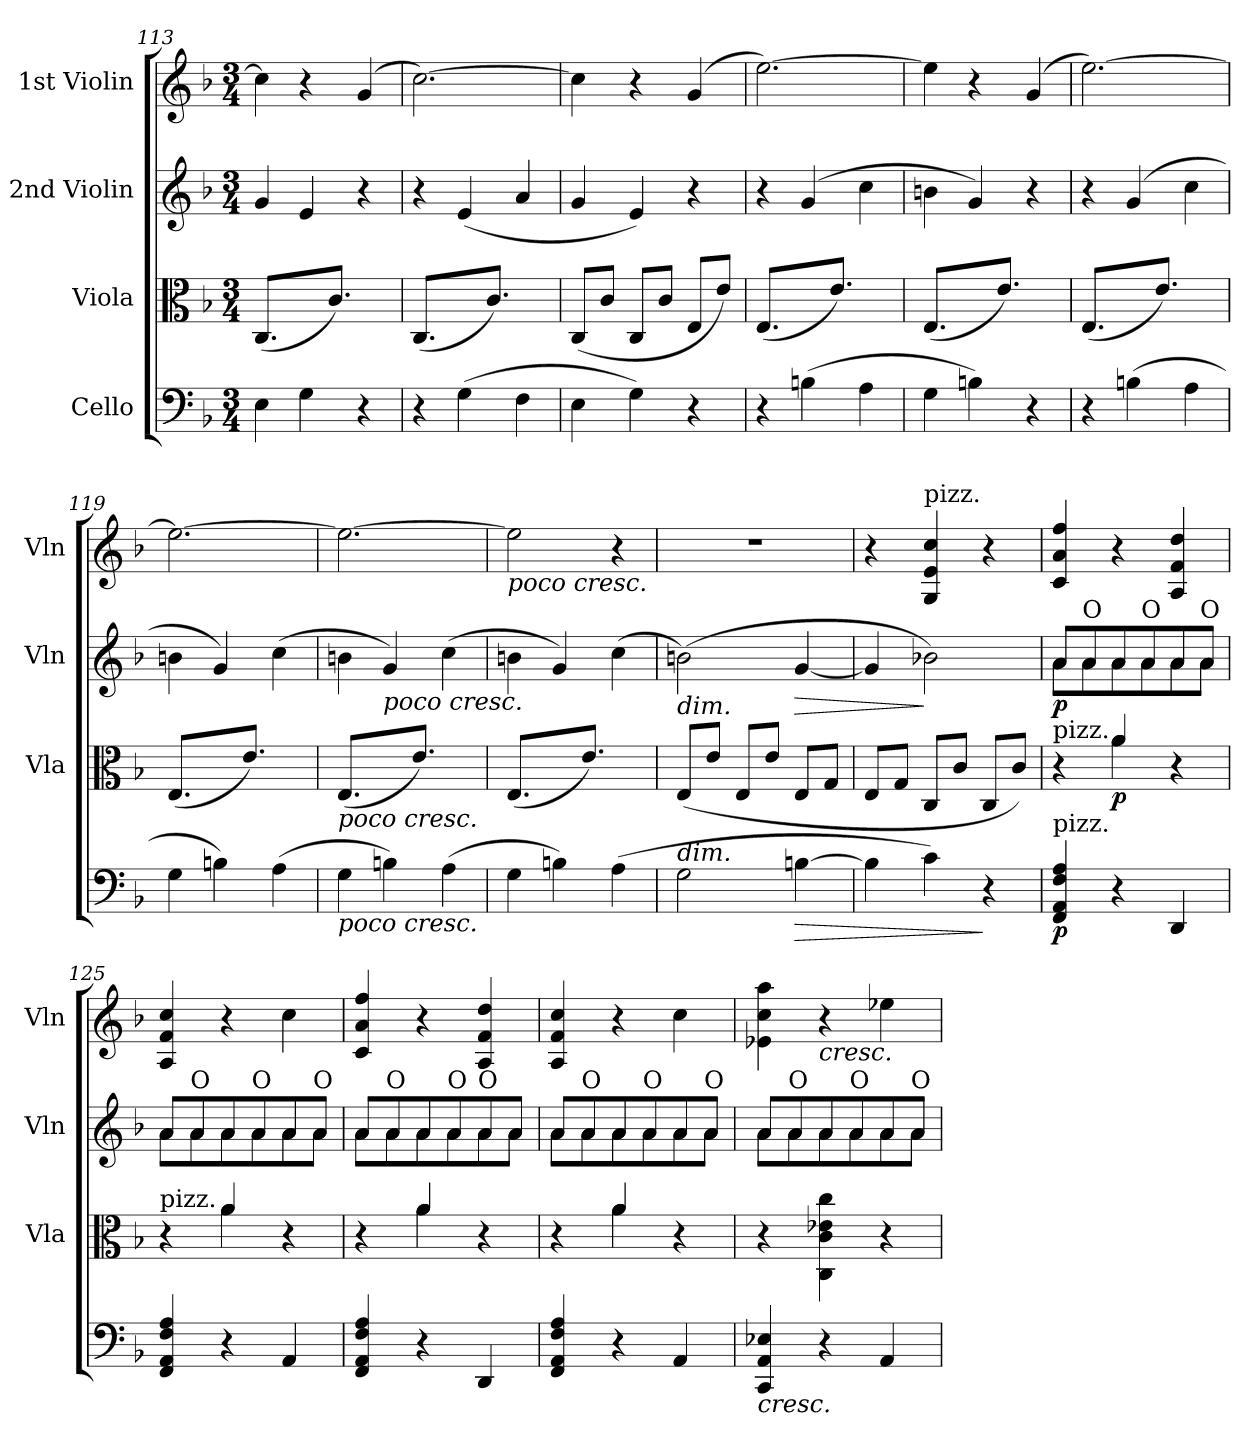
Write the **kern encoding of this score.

**kern	**dynam	**kern	**dynam	**kern	**dynam	**kern
*part4	*part4	*part3	*part3	*part2	*part2	*part1
*staff4	*staff4	*staff3	*staff3	*staff2	*staff2	*staff1
*I"Cello	*	*I"Viola	*	*I"2nd Violin	*	*I"1st Violin
*	*	*I'Vla	*	*I'Vln	*	*I'Vln
*clefF4	*	*clefC3	*	*clefG2	*	*clefG2
*k[b-]	*	*k[b-]	*	*k[b-]	*	*k[b-]
*F:	*	*F:	*	*F:	*	*F:
*M3/4	*	*M3/4	*	*M3/4	*	*M3/4
=113	=113	=113	=113	=113	=113	=113
!	!	!LO:N:vis=8.	!	!	!	!
4E\	.	(4.C/L	.	4g/	.	4cc\]
4G\	.	.	.	4e/	.	4r
!	!	!LO:N:vis=8.	!	!	!	!
.	.	4.c/J)	.	.	.	.
4r	.	.	.	4r	.	(4g/
=114	=114	=114	=114	=114	=114	=114
!	!	!LO:N:vis=8.	!	!	!	!
4r	.	(4.C/L	.	4r	.	[2.cc\)
(4G\	.	.	.	(4e/	.	.
!	!	!LO:N:vis=8.	!	!	!	!
.	.	4.c/J)	.	.	.	.
4F\	.	.	.	4a/	.	.
=115	=115	=115	=115	=115	=115	=115
4E\	.	(8C/L	.	4g/	.	4cc\]
.	.	8c/J	.	.	.	.
4G\)	.	8C/L	.	4e/)	.	4r
.	.	8c/J	.	.	.	.
4r	.	8E/L	.	4r	.	(4g/
.	.	8e/J)	.	.	.	.
=116	=116	=116	=116	=116	=116	=116
!	!	!LO:N:vis=8.	!	!	!	!
4r	.	(4.E/L	.	4r	.	[2.ee\)
(4Bn\	.	.	.	(4g/	.	.
!	!	!LO:N:vis=8.	!	!	!	!
.	.	4.e/J)	.	.	.	.
4A\	.	.	.	4cc\	.	.
=117	=117	=117	=117	=117	=117	=117
!	!	!LO:N:vis=8.	!	!	!	!
4G\	.	(4.E/L	.	4bn\	.	4ee\]
4Bn\)	.	.	.	4g/)	.	4r
!	!	!LO:N:vis=8.	!	!	!	!
.	.	4.e/J)	.	.	.	.
4r	.	.	.	4r	.	(4g/
=118	=118	=118	=118	=118	=118	=118
!	!	!LO:N:vis=8.	!	!	!	!
4r	.	(4.E/L	.	4r	.	[2.ee\)
(4Bn\	.	.	.	(4g/	.	.
!	!	!LO:N:vis=8.	!	!	!	!
.	.	4.e/J)	.	.	.	.
4A\	.	.	.	4cc\	.	.
=119	=119	=119	=119	=119	=119	=119
!	!	!LO:N:vis=8.	!	!	!	!
4G\	.	(4.E/L	.	4bn\	.	2.ee\_
4Bn\)	.	.	.	4g/)	.	.
!	!	!LO:N:vis=8.	!	!	!	!
.	.	4.e/J)	.	.	.	.
(4A\	.	.	.	(4cc\	.	.
=120	=120	=120	=120	=120	=120	=120
!	!	!LO:TX:b:i:t=poco cresc.	!	!	!	!
!LO:TX:b:i:t=poco cresc.	!	!	!	!	!	!
!	!	!LO:N:vis=8.	!	!	!	!
4G\	.	(4.E/L	.	4bn\	.	2.ee\_
!	!	!	!	!LO:TX:b:i:t=poco cresc.	!	!
4Bn\)	.	.	.	4g/)	.	.
!	!	!LO:N:vis=8.	!	!	!	!
.	.	4.e/J)	.	.	.	.
(4A\	.	.	.	(4cc\	.	.
=121	=121	=121	=121	=121	=121	=121
!	!	!	!	!	!	!LO:TX:b:i:t=poco cresc.
!	!	!LO:N:vis=8.	!	!	!	!
4G\	.	(4.E/L	.	4bn\	.	2ee\]
4Bn\)	.	.	.	4g/)	.	.
!	!	!LO:N:vis=8.	!	!	!	!
.	.	4.e/J)	.	.	.	.
(4A\	.	.	.	(4cc\	.	4r
=122	=122	=122	=122	=122	=122	=122
!	!	!	!	!LO:TX:b:i:t=dim.	!	!
!LO:TX:a:i:t=dim.	!	!	!	!	!	!
2G\	.	(8E/L	.	(2bn\)	.	2.r
.	.	8e/J	.	.	.	.
.	.	8E/L	.	.	.	.
.	.	8e/J	.	.	.	.
!	!LO:HP:b	!	!	!	!LO:HP:b	!
[4Bn\	>	8E/L	.	[4g/	>	.
.	.	8G/J	.	.	.	.
=123	=123	=123	=123	=123	=123	=123
4B\]	.	8E/L	.	4g/]	.	4r
.	.	8G/J	.	.	.	.
!	!	!	!	!	!	!LO:TX:a:t=pizz.
4c\)	.	8C/L	.	2b-X\)	]	4G/ 4e/ 4cc/
.	.	8c/J	.	.	.	.
4r	]	8C/L	.	.	.	4r
.	.	8c/J)	.	.	.	.
=124	=124	=124	=124	=124	=124	=124
*	*	*^	*	*^	*	*
!	!	!LO:TX:a:t=pizz.	!	!	!	!	!	!
!LO:TX:a:t=pizz.	!	!	!	!	!	!	!	!
!	!LO:DY:b	!	!	!	!	!	!LO:DY:b	!
4FF/ 4AA/ 4F/ 4A/	p	4r	4ryy	.	8a/L	8a\L	p	4c/ 4a/ 4ff/
!	!	!	!	!	!LO:TX:a:t=O	!	!	!
.	.	.	.	.	8a/	8a\	.	.
!	!	!	!	!LO:DY:b	!	!	!	!
4r	.	4a/	4a\	p	8a/	8a\	.	4r
!	!	!	!	!	!LO:TX:a:t=O	!	!	!
.	.	.	.	.	8a/	8a\	.	.
4DD/	.	4r	4ryy	.	8a/	8a\	.	4A/ 4f/ 4dd/
!	!	!	!	!	!LO:TX:a:t=O	!	!	!
.	.	.	.	.	8a/J	8a\J	.	.
=125	=125	=125	=125	=125	=125	=125	=125	=125
!	!	!LO:TX:a:t=pizz.	!	!	!	!	!	!
4FF/ 4AA/ 4F/ 4A/	.	4r	4ryy	.	8a/L	8a\L	.	4A/ 4f/ 4cc/
!	!	!	!	!	!LO:TX:a:t=O	!	!	!
.	.	.	.	.	8a/	8a\	.	.
4r	.	4a/	4a\	.	8a/	8a\	.	4r
!	!	!	!	!	!LO:TX:a:t=O	!	!	!
.	.	.	.	.	8a/	8a\	.	.
4AA/	.	4r	4ryy	.	8a/	8a\	.	4cc\
!	!	!	!	!	!LO:TX:a:t=O	!	!	!
.	.	.	.	.	8a/J	8a\J	.	.
=126	=126	=126	=126	=126	=126	=126	=126	=126
4FF/ 4AA/ 4F/ 4A/	.	4r	4ryy	.	8a/L	8a\L	.	4c/ 4a/ 4ff/
!	!	!	!	!	!LO:TX:a:t=O	!	!	!
.	.	.	.	.	8a/	8a\	.	.
4r	.	4a/	4a\	.	8a/	8a\	.	4r
!	!	!	!	!	!LO:TX:a:t=O	!	!	!
.	.	.	.	.	8a/	8a\	.	.
!	!	!	!	!	!LO:TX:a:t=O	!	!	!
4DD/	.	4r	4ryy	.	8a/	8a\	.	4A/ 4f/ 4dd/
.	.	.	.	.	8a/J	8a\J	.	.
=127	=127	=127	=127	=127	=127	=127	=127	=127
4FF/ 4AA/ 4F/ 4A/	.	4r	4ryy	.	8a/L	8a\L	.	4A/ 4f/ 4cc/
!	!	!	!	!	!LO:TX:a:t=O	!	!	!
.	.	.	.	.	8a/	8a\	.	.
4r	.	4a/	4a\	.	8a/	8a\	.	4r
!	!	!	!	!	!LO:TX:a:t=O	!	!	!
.	.	.	.	.	8a/	8a\	.	.
4AA/	.	4r	4ryy	.	8a/	8a\	.	4cc\
!	!	!	!	!	!LO:TX:a:t=O	!	!	!
.	.	.	.	.	8a/J	8a\J	.	.
*	*	*v	*v	*	*	*	*	*
=128	=128	=128	=128	=128	=128	=128	=128
!LO:TX:b:i:t=cresc.	!	!	!	!	!	!	!
4CC/ 4AA/ 4E-X/	.	4r	.	8a/L	8a\L	.	4e-X\ 4cc\ 4aa\
!	!	!	!	!LO:TX:a:t=O	!	!	!
.	.	.	.	8a/	8a\	.	.
!	!	!	!	!	!	!	!LO:TX:b:i:t=cresc.
4r	.	4C\ 4c\ 4e-X\ 4cc\	.	8a/	8a\	.	4r
!	!	!	!	!LO:TX:a:t=O	!	!	!
.	.	.	.	8a/	8a\	.	.
4AA/	.	4r	.	8a/	8a\	.	4ee-X\
!	!	!	!	!LO:TX:a:t=O	!	!	!
.	.	.	.	8a/J	8a\J	.	.
*	*	*	*	*v	*v	*	*
=	=	=	=	=	=	=
*-	*-	*-	*-	*-	*-	*-
